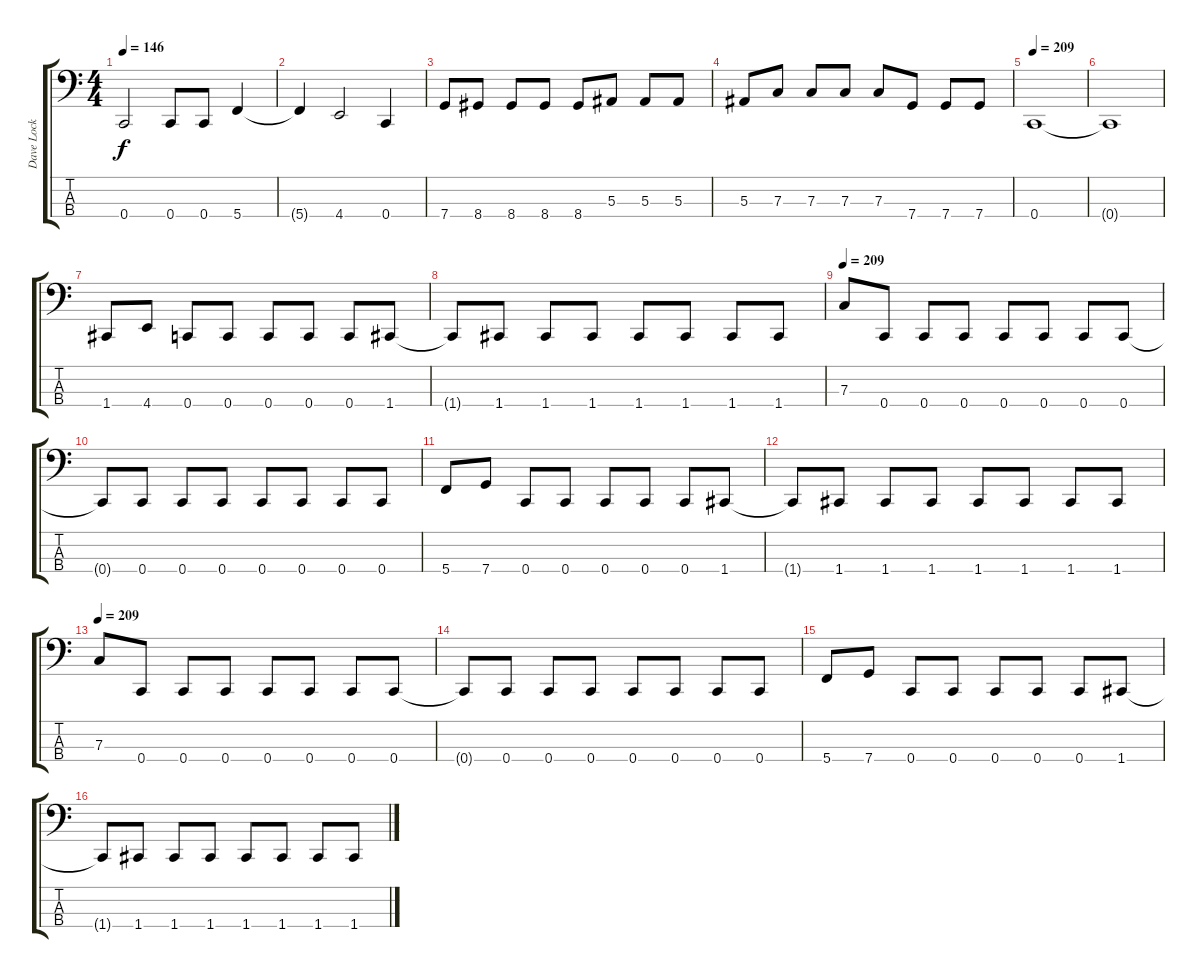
\track ("Dave Lock (Bass)" "Dave Lock ") {instrument electricbasspick}
\staff {score tabs}
\tuning (Eb2 Bb1 F1 C1) {hide}
\ts (4 4)
\tempo 146
\clef f4
\ks c
0.4.2{dy f} 0.4.8 0.4.8 5.4.4 |
5.4{t}.4 4.4.2 0.4.4 |
7.4.8 8.4.8 8.4.8 8.4.8 8.4.8 5.3.8 5.3.8 5.3.8 |
5.3.8 7.3.8 7.3.8 7.3.8 7.3.8 7.4.8 7.4.8 7.4.8 |
\tempo 209
0.4.1 |
0.4{t}.1 |
1.4.8 4.4.8 0.4.8 0.4.8 0.4.8 0.4.8 0.4.8 1.4.8 |
1.4{t}.8 1.4.8 1.4.8 1.4.8 1.4.8 1.4.8 1.4.8 1.4.8 |
\tempo 209
7.3.8 0.4.8 0.4.8 0.4.8 0.4.8 0.4.8 0.4.8 0.4.8 |
0.4{t}.8 0.4.8 0.4.8 0.4.8 0.4.8 0.4.8 0.4.8 0.4.8 |
5.4.8 7.4.8 0.4.8 0.4.8 0.4.8 0.4.8 0.4.8 1.4.8 |
1.4{t}.8 1.4.8 1.4.8 1.4.8 1.4.8 1.4.8 1.4.8 1.4.8 |
\tempo 209
7.3.8 0.4.8 0.4.8 0.4.8 0.4.8 0.4.8 0.4.8 0.4.8 |
0.4{t}.8 0.4.8 0.4.8 0.4.8 0.4.8 0.4.8 0.4.8 0.4.8 |
5.4.8 7.4.8 0.4.8 0.4.8 0.4.8 0.4.8 0.4.8 1.4.8 |
1.4{t}.8 1.4.8 1.4.8 1.4.8 1.4.8 1.4.8 1.4.8 1.4.8
